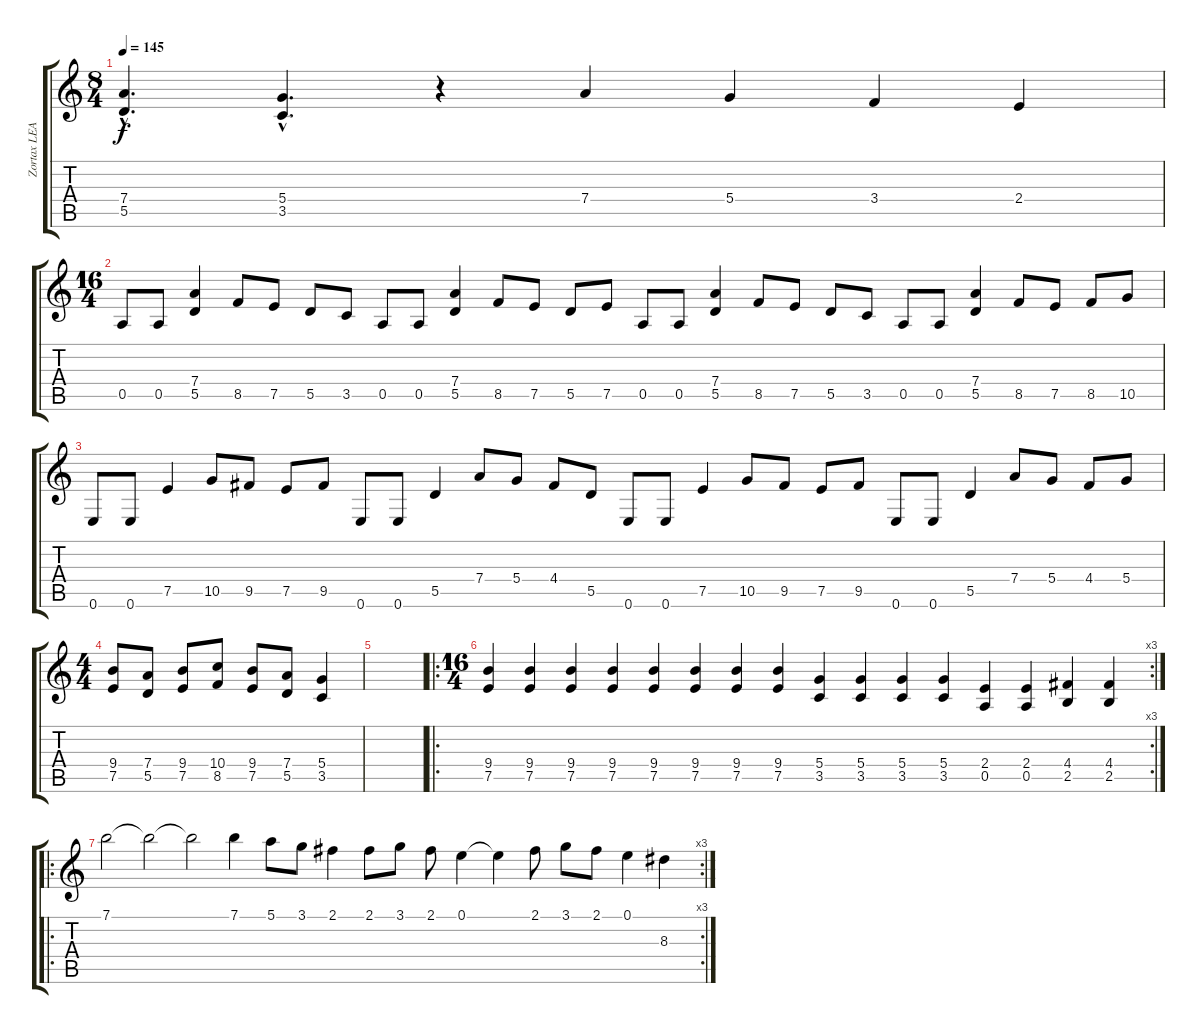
\track ("Zortax LEAD GUITAR" "Zortax LEA") {instrument distortionguitar}
\staff {score tabs}
\tuning (E4 B3 G3 D3 A2 E2) {hide}
\ts (8 4)
\tempo 145
\clef g2
\ks c
(7.4{hac} 5.5{hac}).4{d dy f} (5.4{hac} 3.5{hac}).4{d} r.4 7.4.4 5.4.4 3.4.4 2.4.4 |
\ts (16 4)
0.5.8 0.5.8 (7.4 5.5).4 8.5.8 7.5.8 5.5.8 3.5.8 0.5.8 0.5.8 (7.4 5.5).4 8.5.8 7.5.8 5.5.8 7.5.8 0.5.8 0.5.8 (7.4 5.5).4 8.5.8 7.5.8 5.5.8 3.5.8 0.5.8 0.5.8 (7.4 5.5).4 8.5.8 7.5.8 8.5.8 10.5.8 |
0.6.8 0.6.8 7.5.4 10.5.8 9.5.8 7.5.8 9.5.8 0.6.8 0.6.8 5.5.4 7.4.8 5.4.8 4.4.8 5.5.8 0.6.8 0.6.8 7.5.4 10.5.8 9.5.8 7.5.8 9.5.8 0.6.8 0.6.8 5.5.4 7.4.8 5.4.8 4.4.8 5.4.8 |
\ts (4 4)
(9.4 7.5).8 (7.4 5.5).8 (9.4 7.5).8 (10.4 8.5).8 (9.4 7.5).8 (7.4 5.5).8 (5.4 3.5).4 |
|
\ro
\rc 3
\ts (16 4)
(9.4 7.5).4 (9.4 7.5).4 (9.4 7.5).4 (9.4 7.5).4 (9.4 7.5).4 (9.4 7.5).4 (9.4 7.5).4 (9.4 7.5).4 (5.4 3.5).4 (5.4 3.5).4 (5.4 3.5).4 (5.4 3.5).4 (2.4 0.5).4 (2.4 0.5).4 (4.4 2.5).4 (4.4 2.5).4 |
\ro
\rc 3
7.1.2 7.1{t}.2 7.1{t}.2 7.1.4 5.1.8 3.1.8 2.1.4 2.1.8 3.1.8 2.1.8 0.1.4 0.1{t}.4 2.1.8 3.1.8 2.1.8 0.1.4 8.3.4{volume 4}
